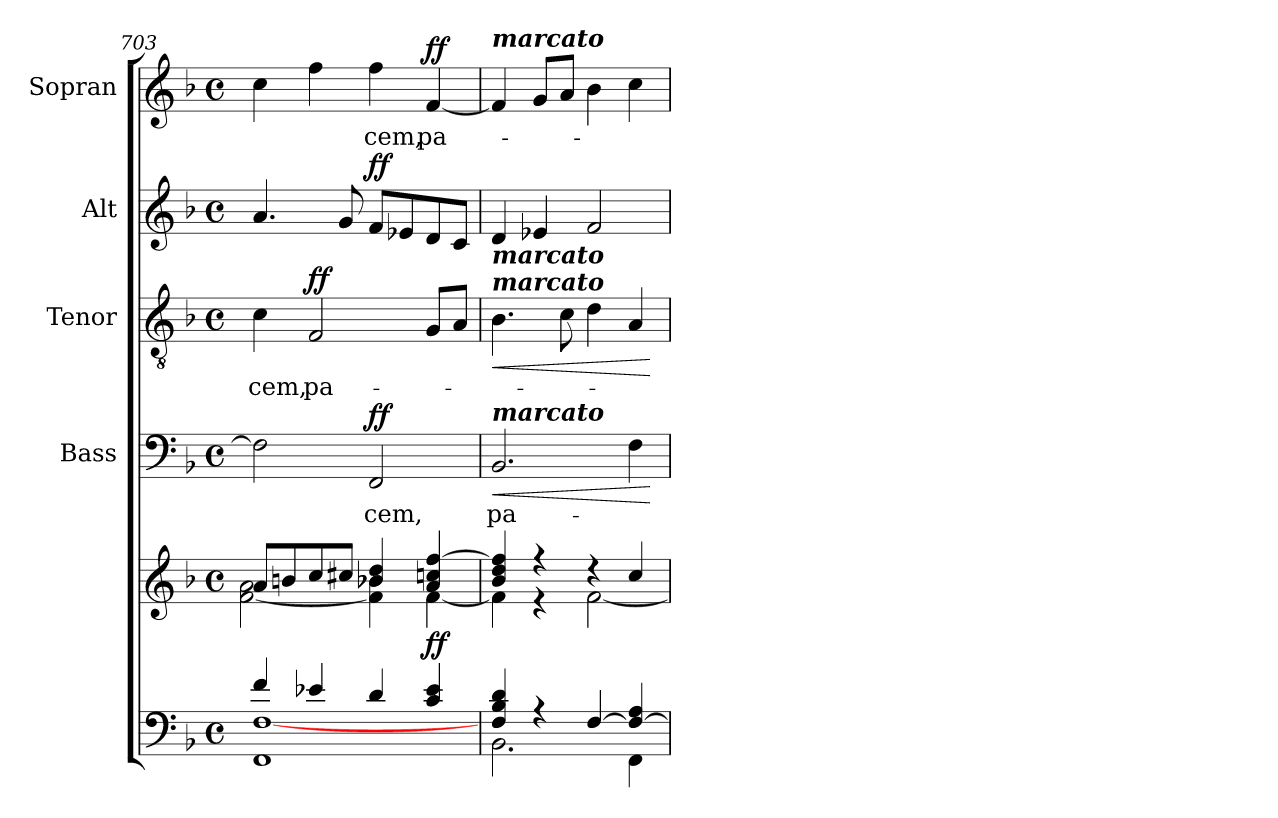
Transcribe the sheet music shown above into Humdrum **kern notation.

**kern	**kern	**dynam	**kern	**text	**dynam	**kern	**text	**dynam	**kern	**dynam	**kern	**text	**dynam
*part5	*part5	*part5	*part4	*part4	*part4	*part3	*part3	*part3	*part2	*part2	*part1	*part1	*part1
*staff6	*staff5	*staff5/6	*staff4	*staff4	*staff4	*staff3	*staff3	*staff3	*staff2	*staff2	*staff1	*staff1	*staff1
*	*	*	*I"Bass	*	*	*I"Tenor	*	*	*I"Alt	*	*I"Sopran	*	*
*	*	*	*I'B.	*	*	*I'T.	*	*	*I'A.	*	*I'S.	*	*
!!LO:LB:g=z
*clefF4	*clefG2	*	*clefF4	*	*	*clefGv2	*	*	*clefG2	*	*clefG2	*	*
*k[b-]	*k[b-]	*	*k[b-]	*	*	*k[b-]	*	*	*k[b-]	*	*k[b-]	*	*
*F:	*F:	*	*F:	*	*	*F:	*	*	*F:	*	*F:	*	*
*M4/4	*M4/4	*	*M4/4	*	*	*M4/4	*	*	*M4/4	*	*M4/4	*	*
*met(c)	*met(c)	*	*met(c)	*	*	*met(c)	*	*	*met(c)	*	*met(c)	*	*
=703	=703	=703	=703	=703	=703	=703	=703	=703	=703	=703	=703	=703	=703
*^	*^	*	*	*	*	*	*	*	*	*	*	*	*
!	!	!	!	!	!	!	!	!	!LO:LY:b	!	!	!	!	!	!
4f/	1FF [<1F	8a/L	[<2f\ 2a\	.	2F\]	.	.	4c\	-cem,	.	4.a/	.	4cc\	.	.
.	.	8bn/	.	.	.	.	.	.	.	.	.	.	.	.	.
!	!	!	!	!	!	!	!	!	!LO:LY:b	!LO:DY:a	!	!	!	!	!
4e-X/	.	8cc/	.	.	.	.	.	2F/	pa-	ff	.	.	4ff\	.	.
.	.	8cc#X/J	.	.	.	.	.	.	.	.	8g/	.	.	.	.
!	!	!	!	!	!	!LO:LY:b	!LO:DY:a	!	!	!	!	!LO:DY:a	!	!LO:LY:b	!
4d/	.	4b-X/ 4dd/	4f\] 4b-\	.	2FF/	-cem,	ff	.	.	.	8f/L	ff	4ff\	-cem,	.
.	.	.	.	.	.	.	.	.	.	.	8e-X/	.	.	.	.
!	!	!	!	!LO:DY:b	!	!	!	!	!	!	!	!	!	!LO:LY:b	!LO:DY:a
4c/ 4e-/	.	4a/ 4ccn/ [>4ff/	[<4f\	ff	.	.	.	8G/L	.	.	8d/	.	[4f/	pa-	ff
.	.	.	.	.	.	.	.	8A/J	.	.	8c/J	.	.	.	.
=704	=704	=704	=704	=704	=704	=704	=704	=704	=704	=704	=704	=704	=704	=704	=704
!	!	!	!	!	!	!	!	!	!	!	!	!	!LO:TX:a:Bi:t=marcato	!	!
!	!	!	!	!	!	!	!	!	!	!	!LO:TX:b:Bi:t=marcato	!	!	!	!
!	!	!	!	!	!	!	!	!LO:TX:a:Bi:t=marcato	!	!	!	!	!	!	!
!	!	!	!	!	!LO:TX:a:Bi:t=marcato	!	!	!	!	!	!	!	!	!	!
!	!	!	!	!	!	!LO:LY:b	!LO:HP:b	!	!	!LO:HP:b	!	!	!	!	!
4F/ 4B-/ 4d/	2.BB-\	4b-/ 4dd/ 4ff/]	4f\]	.	2.BB-/	pa-	<	4.B-\	.	<	4d/	.	4f/]	.	.
4rA	.	4r	4r	.	.	.	.	.	.	.	4e-X/	.	8g/L	.	.
.	.	.	.	.	.	.	.	8c\	.	.	.	.	8a/J	.	.
[>4F/	.	4rdd	[<2f\	.	.	.	.	4d\	.	.	2f/	.	4b-\	.	.
4F/_ 4A/	4FF\	4cc/	.	.	4F\	.	.	4A/	.	.	.	.	4cc\	.	.
*v	*v	*	*	*	*	*	*	*	*	*	*	*	*	*	*
*	*v	*v	*	*	*	*	*	*	*	*	*	*	*	*
.	.	.	.	.	[	.	.	[	.	.	.	.	.
=	=	=	=	=	=	=	=	=	=	=	=	=	=
*-	*-	*-	*-	*-	*-	*-	*-	*-	*-	*-	*-	*-	*-
